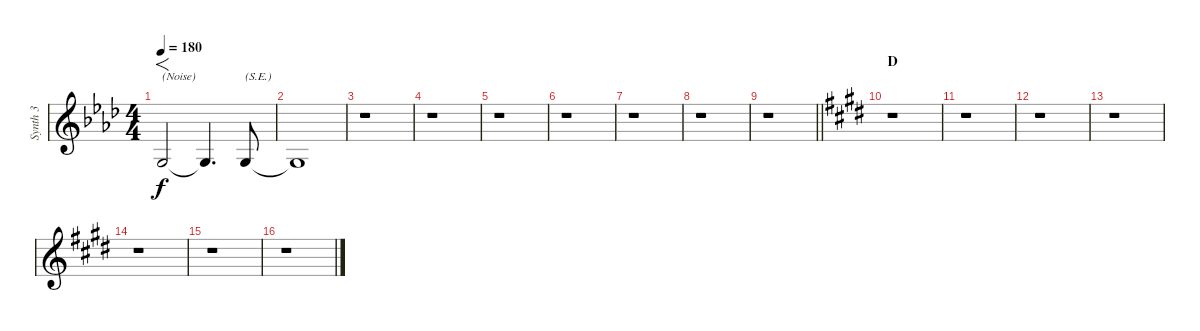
\track ("Synth 3" "Synth 3") {instrument lead1square}
\staff {score}
\tuning (E4 B3 G3 D3 A2 E2) {hide}
\ts (4 4)
\tempo 180
\clef g2
\ks ab
0.3.2{f txt "(Noise)" dy f} 0.3{t}.4{d} 0.3.8{txt "(S.E.)"} |
0.3{t}.1 |
r.1 |
r.1 |
r.1 |
r.1 |
r.1 |
r.1 |
\barLineRight lightlight
r.1 |
\section ("" "D")
\ks e
r.1 |
r.1 |
r.1 |
r.1 |
r.1 |
r.1 |
r.1
